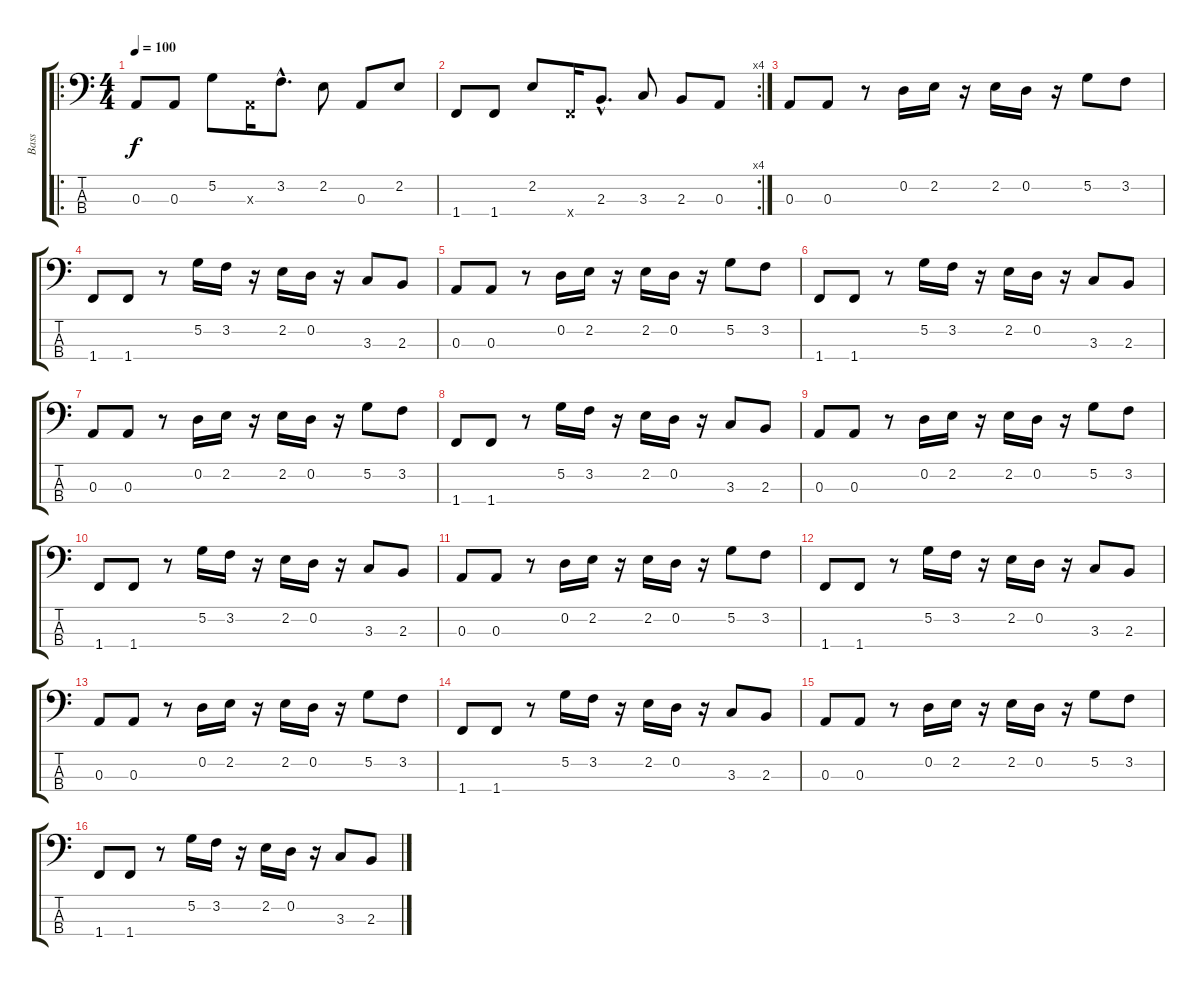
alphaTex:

\track ("Bass" "Bass") {instrument electricbasspick}
\staff {score tabs}
\tuning (G2 D2 A1 E1) {hide}
\ro
\ts (4 4)
\tempo 100
\clef f4
\ks c
0.3.8{dy f} 0.3.8 5.2.8 0.3{x}.16 3.2{hac}.8{d} 2.2.8 0.3.8 2.2.8 |
\rc 4
1.4.8 1.4.8 2.2.8 1.4{x}.16 2.3{hac}.8{d} 3.3.8 2.3.8 0.3.8 |
0.3.8 0.3.8 r.8 0.2.16 2.2.16 r.16 2.2.16 0.2.16 r.16 5.2.8 3.2.8 |
1.4.8 1.4.8 r.8 5.2.16 3.2.16 r.16 2.2.16 0.2.16 r.16 3.3.8 2.3.8 |
0.3.8 0.3.8 r.8 0.2.16 2.2.16 r.16 2.2.16 0.2.16 r.16 5.2.8 3.2.8 |
1.4.8 1.4.8 r.8 5.2.16 3.2.16 r.16 2.2.16 0.2.16 r.16 3.3.8 2.3.8 |
0.3.8 0.3.8 r.8 0.2.16 2.2.16 r.16 2.2.16 0.2.16 r.16 5.2.8 3.2.8 |
1.4.8 1.4.8 r.8 5.2.16 3.2.16 r.16 2.2.16 0.2.16 r.16 3.3.8 2.3.8 |
0.3.8 0.3.8 r.8 0.2.16 2.2.16 r.16 2.2.16 0.2.16 r.16 5.2.8 3.2.8 |
1.4.8 1.4.8 r.8 5.2.16 3.2.16 r.16 2.2.16 0.2.16 r.16 3.3.8 2.3.8 |
0.3.8 0.3.8 r.8 0.2.16 2.2.16 r.16 2.2.16 0.2.16 r.16 5.2.8 3.2.8 |
1.4.8 1.4.8 r.8 5.2.16 3.2.16 r.16 2.2.16 0.2.16 r.16 3.3.8 2.3.8 |
0.3.8 0.3.8 r.8 0.2.16 2.2.16 r.16 2.2.16 0.2.16 r.16 5.2.8 3.2.8 |
1.4.8 1.4.8 r.8 5.2.16 3.2.16 r.16 2.2.16 0.2.16 r.16 3.3.8 2.3.8 |
0.3.8 0.3.8 r.8 0.2.16 2.2.16 r.16 2.2.16 0.2.16 r.16 5.2.8 3.2.8 |
1.4.8 1.4.8 r.8 5.2.16 3.2.16 r.16 2.2.16 0.2.16 r.16 3.3.8 2.3.8
